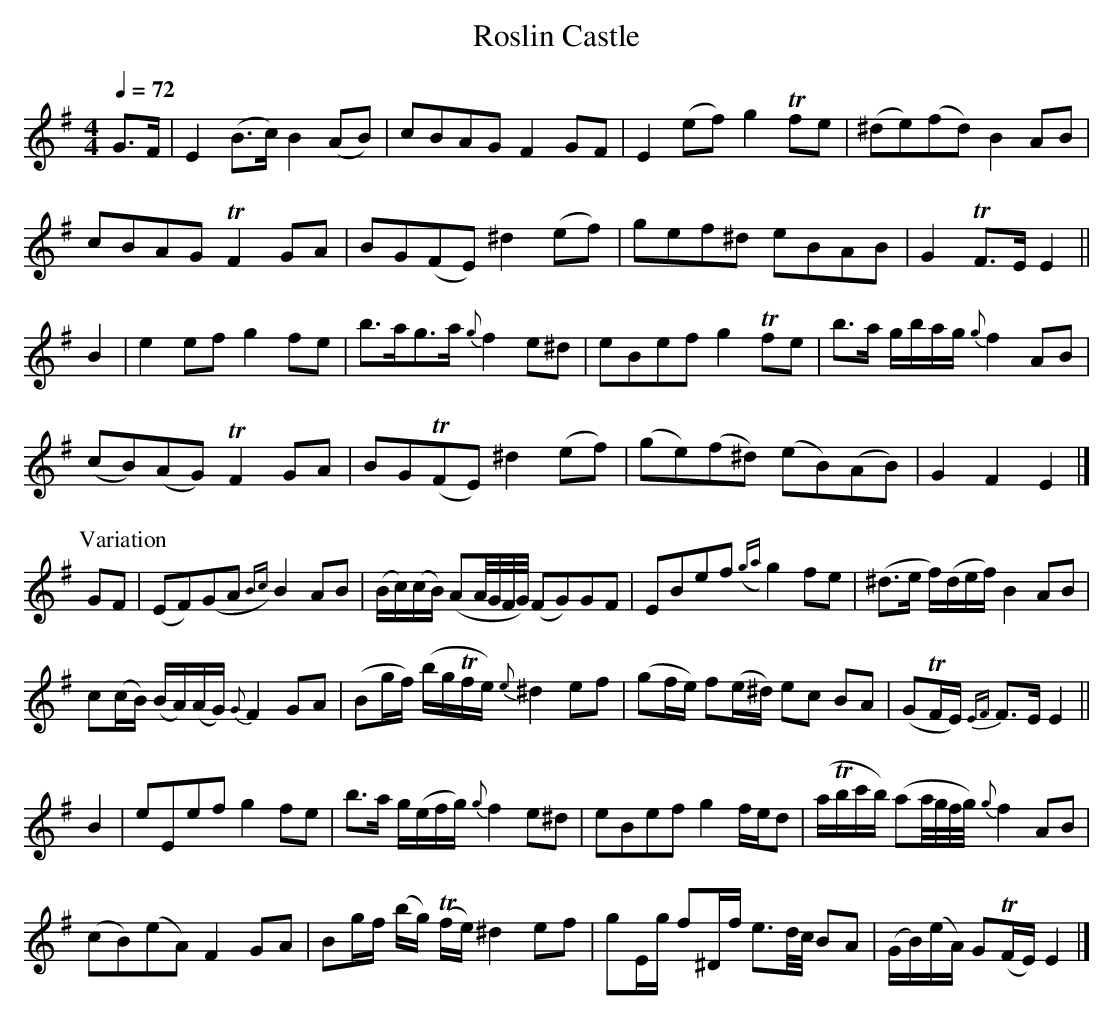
X:1
T:Roslin Castle
M:4/4
L:1/8
Q:1/4=72
K:E Minor
G>F|E2 (B>c) B2(AB)|cBAG      F2 GF | E2(ef)    g2Tfe  |(^de)(fd)         B2 AB|
    cBAG    TF2 GA |BG(FE)   ^d2(ef)| gef^d     eBAB   |  G2 TF>E         E2  ||
B2 |e2  ef   g2 fe |b>ag>a {g}f2 e^d| eBef      g2Tfe  |  b>a g/b/a/g/ {g}f2 AB|
   (cB)(AG) TF2 GA |BG(TFE)  ^d2(ef)|(ge)(f^d) (eB)(AB)|  G2  F2          E2  |]
P:Variation
GF|(EF)(GA{Bc})             B2        AB   | (B/c/)(c/B/)  (AA//G//F//G//)   (FG)GF|\
    EBef               ({ga}g2)       fe   |(^d>e           f/)(d/e/f/)       B2 AB|
    c(c/B/) (B/A/)(A/G/) {G}F2        GA   | (Bg/f/)       (b/g/Tf/e/)    {e}^d2 ef|\
   (gf/e/)   f(e/^d/)       ec        BA   | (GTF/E/)   {EF}F>E               E2  ||
B2| eEef                    g2        fe   | b>a            g/(e/f/g/)     {g}f2e^d|\
    eBef                    g2        f/e/d|(a/Tb/c'/b/)   (aa//g//f//g//) {g}f2AB |
   (cB)(eA)                 F2        GA   | Bg/f/ (b/g/) (Tf/e/)            ^d2ef |\
    gE/g/ f^D/f/            e3/d//c// BA   |(G/B/)(e/A/)    G(TF/E/)          E2  |]
